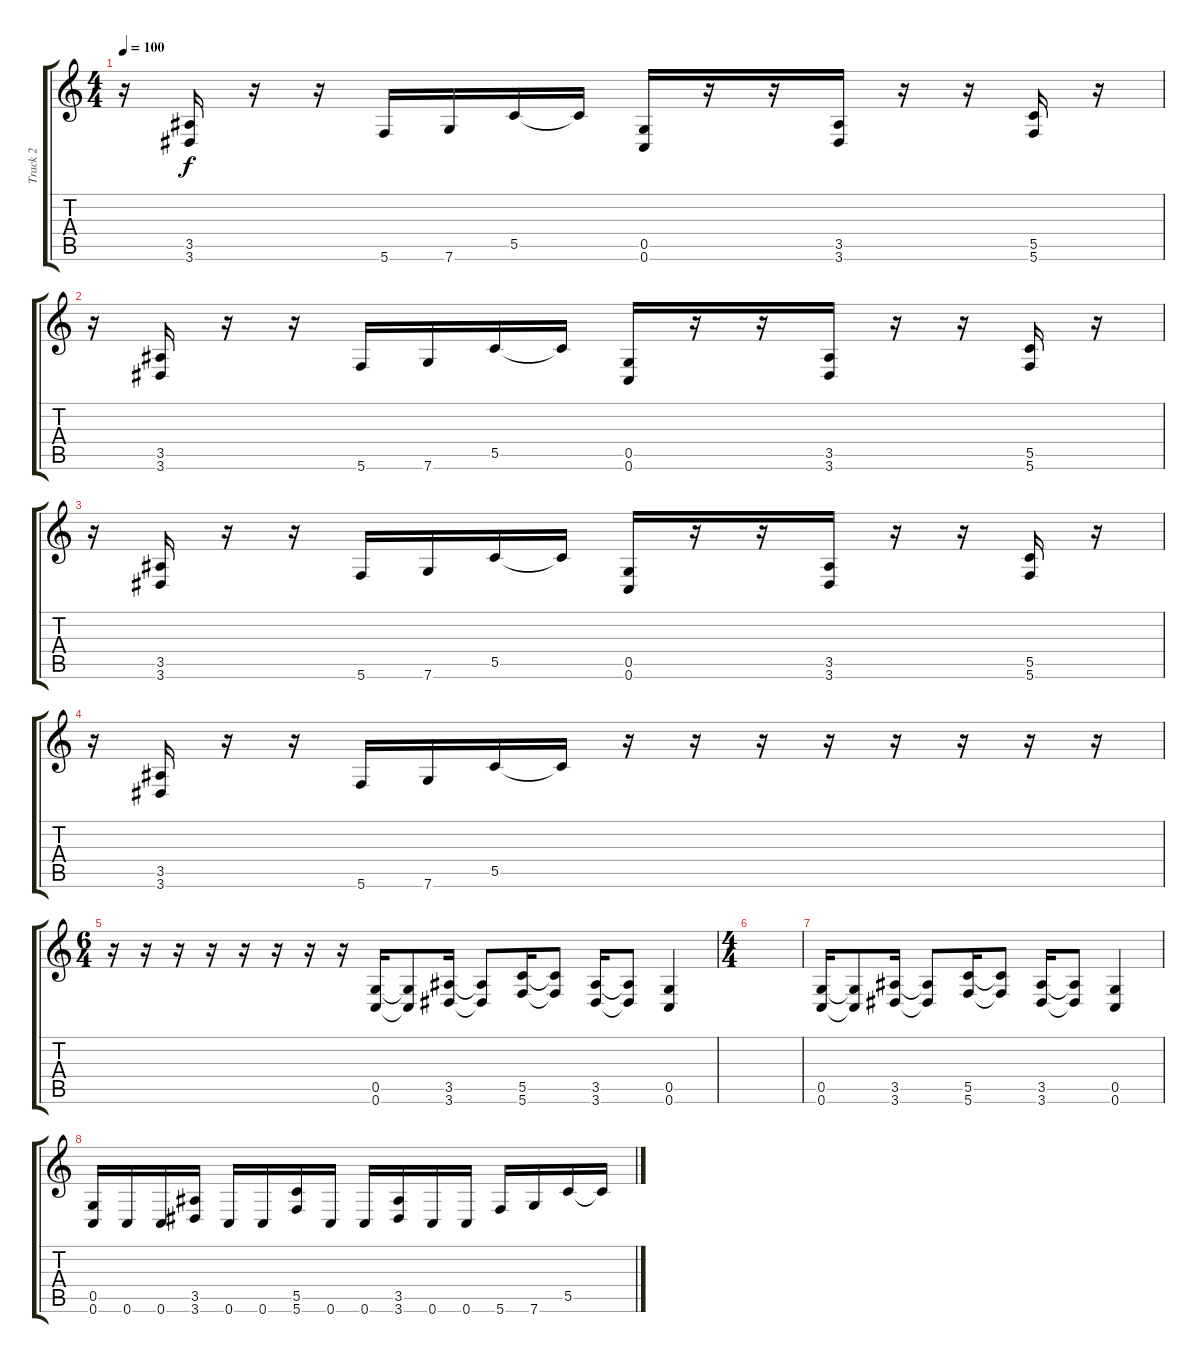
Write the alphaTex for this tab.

\track ("Track 2" "Track 2") {instrument overdrivenguitar}
\staff {score tabs}
\tuning (D4 A3 F3 C3 G2 C2) {hide}
\ts (4 4)
\tempo 100
\clef g2
\ks c
r.16{dy f} (3.5 3.6).16 r.16 r.16 5.6.16 7.6.16 5.5.16 5.5{t}.16 (0.5 0.6).16 r.16 r.16 (3.5 3.6).16 r.16 r.16 (5.5 5.6).16 r.16 |
r.16 (3.5 3.6).16 r.16 r.16 5.6.16 7.6.16 5.5.16 5.5{t}.16 (0.5 0.6).16 r.16 r.16 (3.5 3.6).16 r.16 r.16 (5.5 5.6).16 r.16 |
r.16 (3.5 3.6).16 r.16 r.16 5.6.16 7.6.16 5.5.16 5.5{t}.16 (0.5 0.6).16 r.16 r.16 (3.5 3.6).16 r.16 r.16 (5.5 5.6).16 r.16 |
r.16 (3.5 3.6).16 r.16 r.16 5.6.16 7.6.16 5.5.16 5.5{t}.16 r.16 r.16 r.16 r.16 r.16 r.16 r.16 r.16 |
\ts (6 4)
r.16 r.16 r.16 r.16 r.16 r.16 r.16 r.16 (0.5 0.6).16 (0.5{t} 0.6{t}).8 (3.5 3.6).16 (3.5{t} 3.6{t}).8 (5.5 5.6).16 (5.5{t} 5.6{t}).8 (3.5 3.6).16 (3.5{t} 3.6{t}).8 (0.5 0.6).4 |
\ts (4 4)
|
(0.5 0.6).16 (0.5{t} 0.6{t}).8 (3.5 3.6).16 (3.5{t} 3.6{t}).8 (5.5 5.6).16 (5.5{t} 5.6{t}).8 (3.5 3.6).16 (3.5{t} 3.6{t}).8 (0.5 0.6).4 |
(0.5 0.6).16 0.6.16 0.6.16 (3.5 3.6).16 0.6.16 0.6.16 (5.5 5.6).16 0.6.16 0.6.16 (3.5 3.6).16 0.6.16 0.6.16 5.6.16 7.6.16 5.5.16 5.5{t}.16
